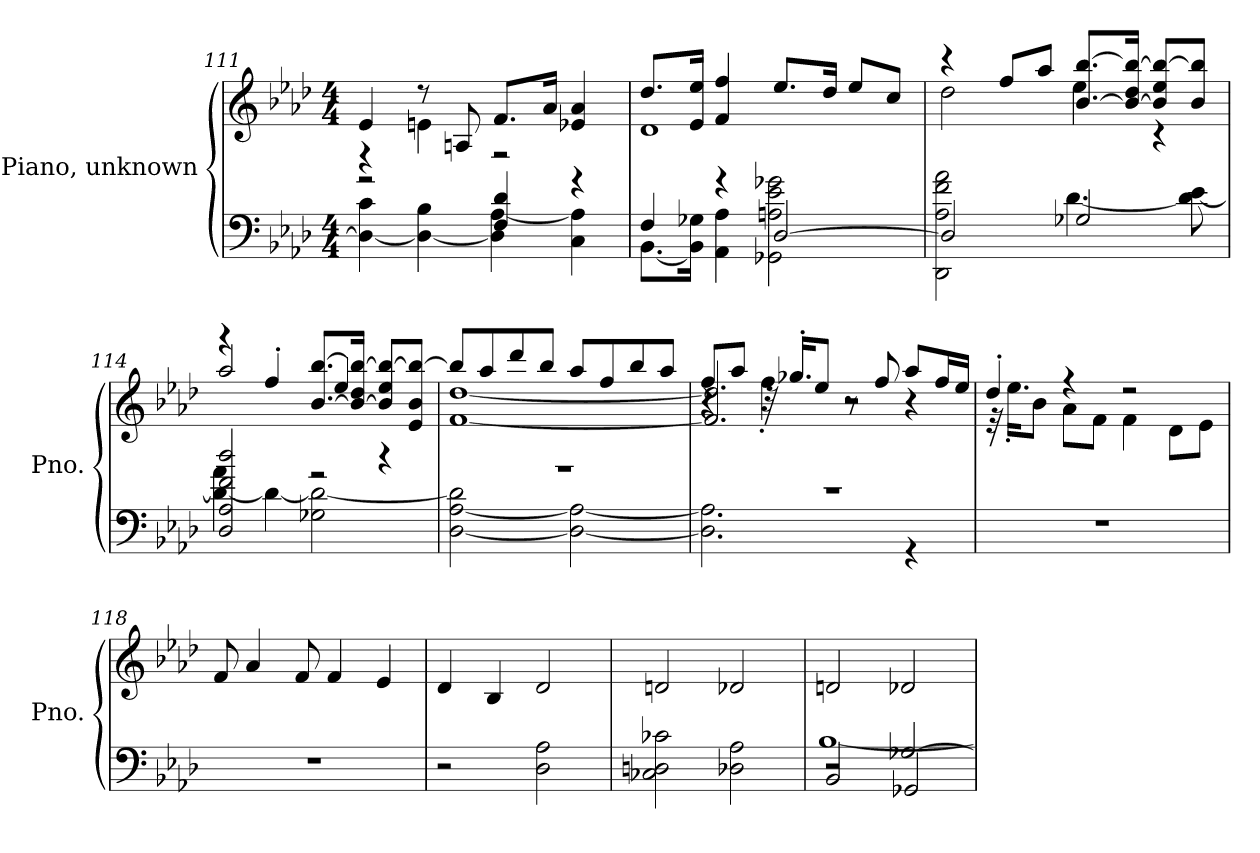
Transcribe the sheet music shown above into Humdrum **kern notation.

**kern	**kern
*part1	*part1
*staff2	*staff1
*I"Piano, unknown	*
*I'Pno.	*
*clefF4	*clefG2
*k[b-e-a-d-]	*k[b-e-a-d-]
*M4/4	*M4/4
=111	=111
*^	*^
2r	4D-\_ 4c\	4e-/	4r
.	4D-\_ 4B-\	8r	4en\
.	.	8An/	.
4F/ 4d-/	4D-\] [4A-\	8.f/L	2r
.	.	16a-/Jk	.
4r	4C\ 4A-\]	4e-X/ 4a-/	.
=112	=112	=112	=112
4F/	[8.BB-\L	8.dd-/L	1d-
.	16BB-\] 16G-X\Jk	16e-/ 16ee-/Jk	.
4r	4AA-\ 4A-\	4f/ 4ff/	.
[2D-/	2GG-X\ 2An\ 2e-\ 2g-X\	8.ee-/L	.
.	.	16dd-/Jk	.
.	.	8ee-/L	.
.	.	8cc/J	.
!!LO:LB:g=z	!!
=113	=113	=113	=113
2D-/]	2DD-\ 2A-\ 2f\ 2a-\	4r	2dd-\
.	.	8ff/L	.
.	.	8aa-/J	.
2G-X/	[4.d-\	[8.b-/ [8.bb-/L	4ee-\
.	.	16b-/_ 16dd-/ 16bb-/_Jk	.
.	.	8b-/] 8ee-/ 8bb-/_L	4r
.	8d-\_ 8e-\	8b-/ 8bb-/]J	.
=114	=114	=114	=114
2D-/ 2A-/ 2f/ 2dd-/	4d-\_ 4a-\	4r	2aa-/
.	4d-\_	4ff'/	.
2r	2G-X\ 2d-\_	[8.b-/ [8.bb-/L	4ee-/
.	.	16b-/_ 16dd-/ 16bb-/_Jk	.
.	.	8b-/] 8ee-/ 8bb-/_L	4r
.	.	8e-/ 8b-/ 8bb-/_J	.
=115	=115	=115	=115
1r	[2D-\ [2A-\ 2d-\]	8bb-/L]	[1f [1dd-
.	.	8aa-/	.
.	.	8ddd-/	.
.	.	8bb-/J	.
.	2D-\_ 2A-\_	8aa-/L	.
.	.	8ff/	.
.	.	8bb-/	.
.	.	8aa-/J	.
!!LO:PB:g=z
=116	=116	=116	=116
*	*	*	*^
1r	2.D-\] 2.A-\]	8ff/L	4r	2.f/] 2.dd-/]
.	.	8aa-/J	.	.
.	.	32r	4ff'\	.
.	.	16.gg-X'/KL	.	.
.	.	8ee-/J	.	.
.	.	8r	2r	.
.	.	8ff/	.	.
.	4r	8aa-/L	.	4r
.	.	16ff/L	.	.
.	.	16ee-/JJ	.	.
*v	*v	*	*	*
*	*	*v	*v
=117	=117	=117
1r	4dd-'/	32r
.	.	16.ee-'\KL
.	.	8b-\J
.	4r	8a-\L
.	.	8f\J
.	2r	4f\
.	.	8d-\L
.	.	8e-\J
*	*v	*v
=118	=118
1r	8f/
.	4a-/
.	8f/
.	4f/
.	4e-/
=119	=119
2r	4d-/
.	4B-/
2D-\ 2A-\	2d-/
=120	=120
2C-X\ 2Dn\ 2c-X\	2dn/
2D-X\ 2A-\	2d-X/
=121	=121
*^	*
*	*^	*
2BB-/	[1B-	2r	2dn/
[2G-X/	.	2GG-X/	2d-X/
*v	*v	*v	*
=	=
*-	*-
